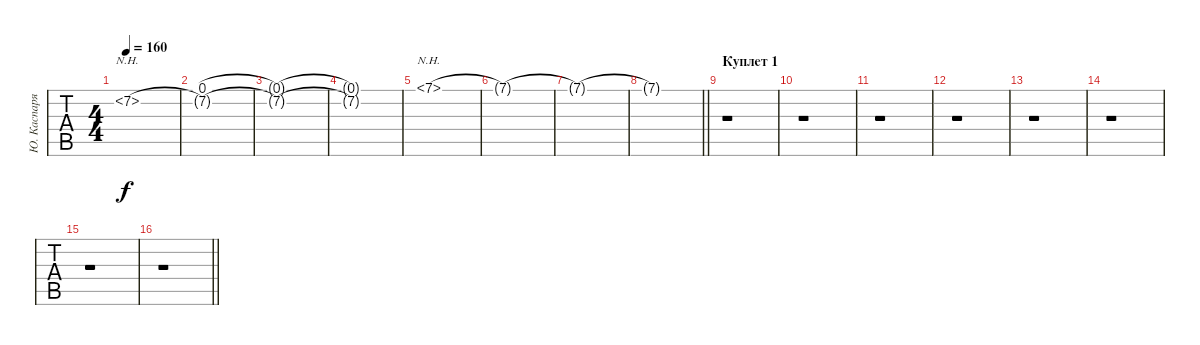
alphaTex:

\track ("Ю. Каспарян (Доп. гитара)" "Ю. Каспаря") {instrument electricguitarclean}
\staff {tabs}
\tuning (E4 B3 G3 D3 A2 E2) {hide}
\ts (4 4)
\tempo 160
\clef g2
\ks c
7.2{nh}.1{dy f instrument overdrivenguitar} |
(0.1 7.2{t}).1 |
(0.1{t} 7.2{t}).1{volume 0} |
(0.1{t} 7.2{t}).1 |
7.1{nh}.1{volume 16} |
7.1{t}.1 |
7.1{t}.1{volume 0} |
\barLineRight lightlight
7.1{t}.1 |
\section ("" "Куплет 1")
r.1 |
r.1 |
r.1 |
r.1 |
r.1 |
r.1 |
r.1 |
\barLineRight lightlight
r.1
